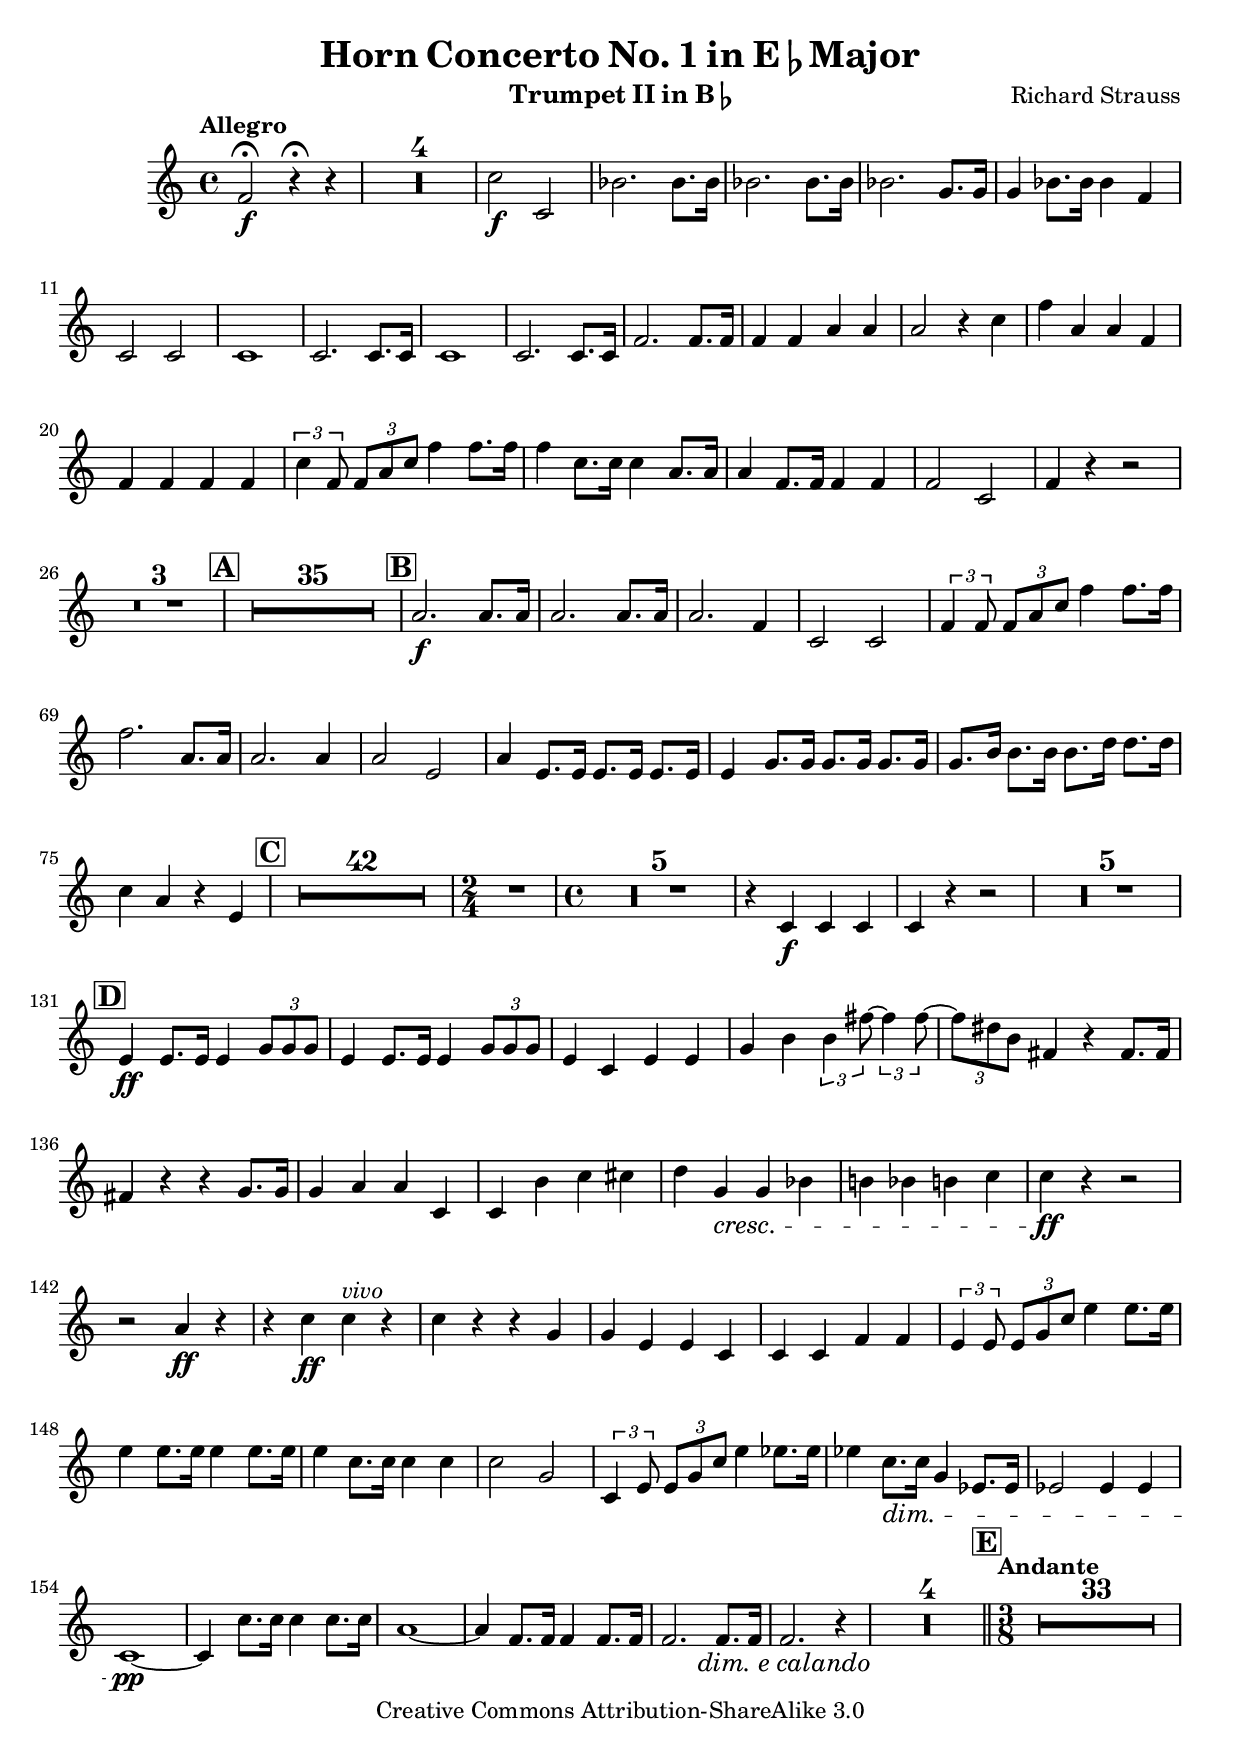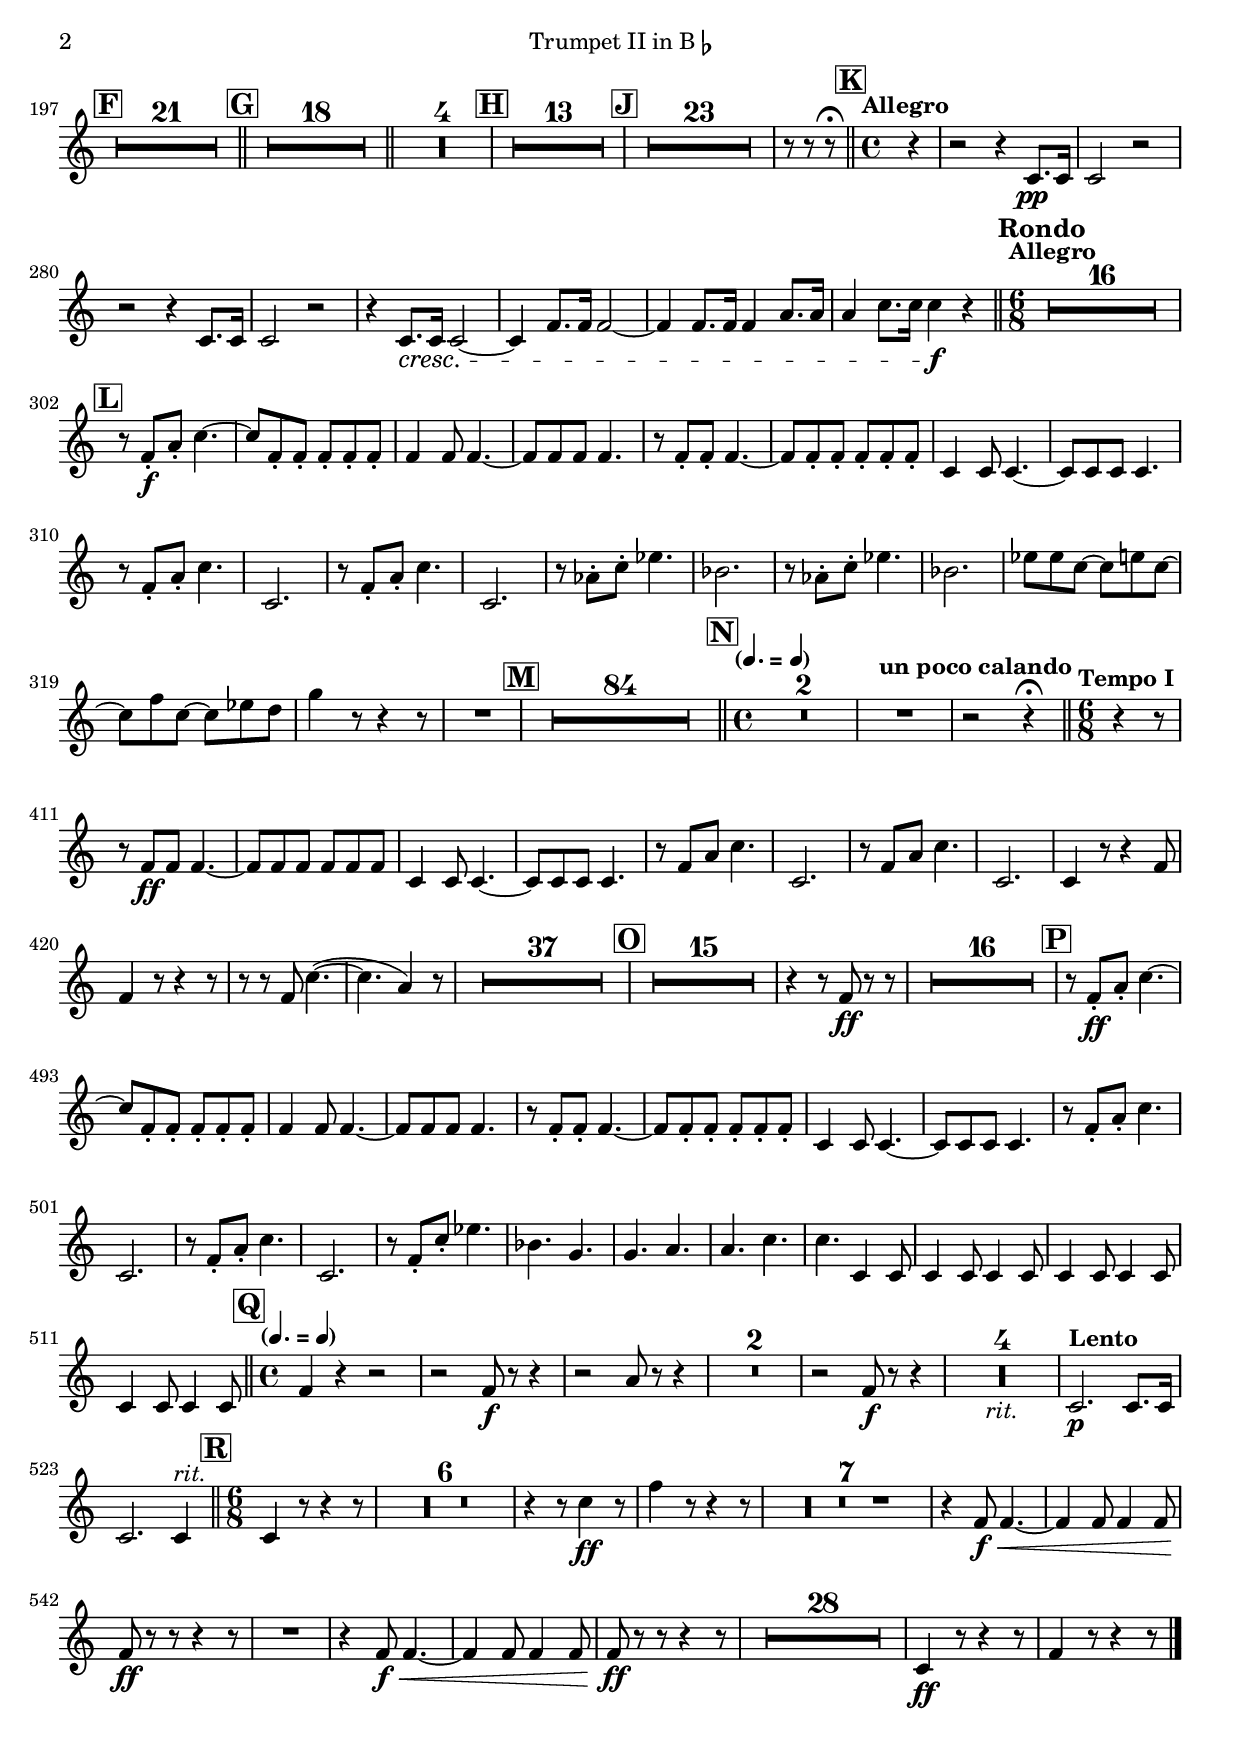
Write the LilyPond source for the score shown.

\version "2.13.41"

\version "2.13.41"

\include "defs.ily"

trumpetTwoMvtI = \relative c'
{
  \transposition ees
  c2\f\fermata r4\fermata r |
  R1*4 |
  g'2\f g, |
  f'2. f8. f16 |
  f2. f8. f16 |
  f2. d8. d16 |
  d4 f8. f16 f4 c |
  g2 g |
  g1 |
  g2. g8. g16 |
  g1 |
  g2. g8. g16 |
  c2. c8. c16 |
  c4 c e e |
  e2 r4 g |
  c e, e c |
  c c c c |
  \times 2/3 {g'4 c,8} \times 2/3 {c8 e g} c4 c8. c16 |
  c4 g8. g16 g4 e8. e16 |
  e4 c8. c16 c4 c |
  c2 g |
  c4 r r2 |
  R1*3 |

  %A
  R1*35 |
  e2.\f e8. e16 |
  e2. e8. e16 |
  e2. c4 |
  g2 g |
  \times 2/3 {c4 c8} \times 2/3 {c8 e g} c4 c8. c16 |
  c2. e,8. e16 |
  e2. e4 |
  e2 b |
  e4 b8. b16 b8. b16 b8. b16 |
  b4 d8. d16 d8. d16 d8. d16 |
  d8. fis16 fis8. fis16 fis8. a16 a8. a16 |
  g4 e r b |

  %C
  R1*42 |

  %2/4
  R2 |

  %4/4
  R1*5 |
  r4 g\f g g |
  g r r2 |
  R1*5 |

  %D
  b4\ff b8. b16 b4 \times 2/3 {d8 d d} |
  b4 b8. b16 b4 \times 2/3 {d8 d d} |
  b4 g b b |
  d fis \times 2/3 {fis4 cis'8~} \times 2/3 {cis4 cis8~} |
  \times 2/3 {cis8 ais fis} cis4 r cis8. cis16 |
  cis4 r r d8. d16 |
  d4 e e g, |
  g fis' g gis |
  a d,\cresc d f | %EDIT: cresc added
  fis f fis g |
  g\ff r r2 |
  r2 e4\ff r |
  r g\ff g^\vivo r |
  g r r d |
  d b b g |
  g g c c |
  \times 2/3 {b4 b8} \times 2/3 {b8 d g} b4 b8. b16 |
  b4 b8. b16 b4 b8. b16 |
  b4 g8. g16 g4 g |
  g2 d |
  \times 2/3 {g,4 b8} \times 2/3 {b d g} b4 bes8. bes16 |
  bes4 g8.\dim g16 d4 bes8. bes16 |
  bes2 bes4 bes |
  g1~\pp |
  g4 g'8. g16 g4 g8. g16 |
  e1~ |
  e4 c8. c16 c4 c8. c16 |
  << {s2 s4\dimECalando} {c2.} >> c8. c16 |
  c2. r4\! |
  R1*4 |
}

trumpetTwoMvtII = \relative c'
{
  %E
  %3/8
  R4.*33 |

  %F
  R4.*21 |

  %G
  R4.*22 |

  %H
  R4.*13 |

  %I
  R4.*23 |
  r8 r r\fermata |
}

trumpetTwoMvtIII = \relative c'
{
  %K
  %4/4
  r4 |
  r2 r4 g8.\pp g16 |
  g2 r |
  r r4 g8. g16 |
  g2 r |
  r4 g8.\cresc g16 g2~ |
  g4 c8. c16 c2~ |
  c4 c8. c16 c4 e8. e16 |
  e4 g8. g16 g4\f r |

  %6/8
  R2.*16 |

  %L
  r8 c,-.\f e-. g4.~ |
  g8 c,-. c-. c-. c-. c-. |
  c4 c8 c4.~ |
  c8 c c c4. |
  r8 c-. c-. c4.~ |
  c8 c-. c-. c-. c-. c-. |
  g4 g8 g4.~ |
  g8 g g g4. |
  \repeat unfold 2
  {
    r8 c-. e-. g4. |
    g,2. |
  }
  \repeat unfold 2
  {
    r8 ees'-. g-. bes4. |
    f2. |
  }
  bes8 bes g~ g b g~ |
  g c g~ g bes a |
  d4 r8 r4 r8 |
  R2. |

  %M
  R2.*84 |

  %4/4
  R1*3 |
  r2 r4\fermata |

  %6/8
  r4 r8 |
  r c,\ff c c4.~ |
  c8 c c c c c |
  g4 g8 g4.~ |
  g8 g g g4. |
  \repeat unfold 2
  {
    r8 c e g4. |
    g,2. |
  }
  g4 r8 r4 c8 |
  c4 r8 r4 r8 |
  r r c g'4.~( |
  g e4) r8 |
  R2.*37 |

  %O
  R2.*15 |
  r4 r8 c\ff r r |
  R2.*16 |

  %P
  r8 c-.\ff e-. g4.~ |
  g8 c,-. c-. c-. c-. c-. |
  c4 c8 c4.~ |
  c8 c c c4. |
  r8 c-. c-. c4.~ |
  c8 c-. c-. c-. c-. c-. |
  g4 g8 g4.~ |
  g8 g g g4. |
  \repeat unfold 2
  {
    r8 c-. e-. g4. |
    g,2. |
  }
  r8 c-. g'-. bes4. |
  f d |
  d e |
  e g |
  g g,4 g8 |
  \repeat unfold 3 {g4 g8 g4 g8} |

  %Q
  %4/4
  c4 r r2 |
  r2 c8\f r r4 |
  r2 e8 r r4 |
  R1*2 |
  r2 c8\f r r4 |
  R1*4_\rit |
  g2.\p g8. g16 |
  g2. g4^\rit |

  %R
  %6/8
  g4 r8 r4 r8 |
  R2.*6 |
  r4 r8 g'4\ff r8 |
  c4 r8 r4 r8 |
  R2.*7 |
  r4 c,8\f\< c4.~ |
  c4 c8 c4 c8 |
  c\ff r r r4 r8 |
  R2. |
  r4 c8\f\< c4.~ |
  c4 c8 c4 c8 |
  c\ff r r r4 r8 |
  R2.*28 |
  g4\ff r8 r4 r8 |
  c4 r8 r4 r8 |
}

trumpetTwo = {\trumpetTwoMvtI \trumpetTwoMvtII \trumpetTwoMvtIII}


instrument = \markup {Trumpet II in B\flat}
notes = \transpose bes ees' \trumpetTwo

\include "part.ily"
